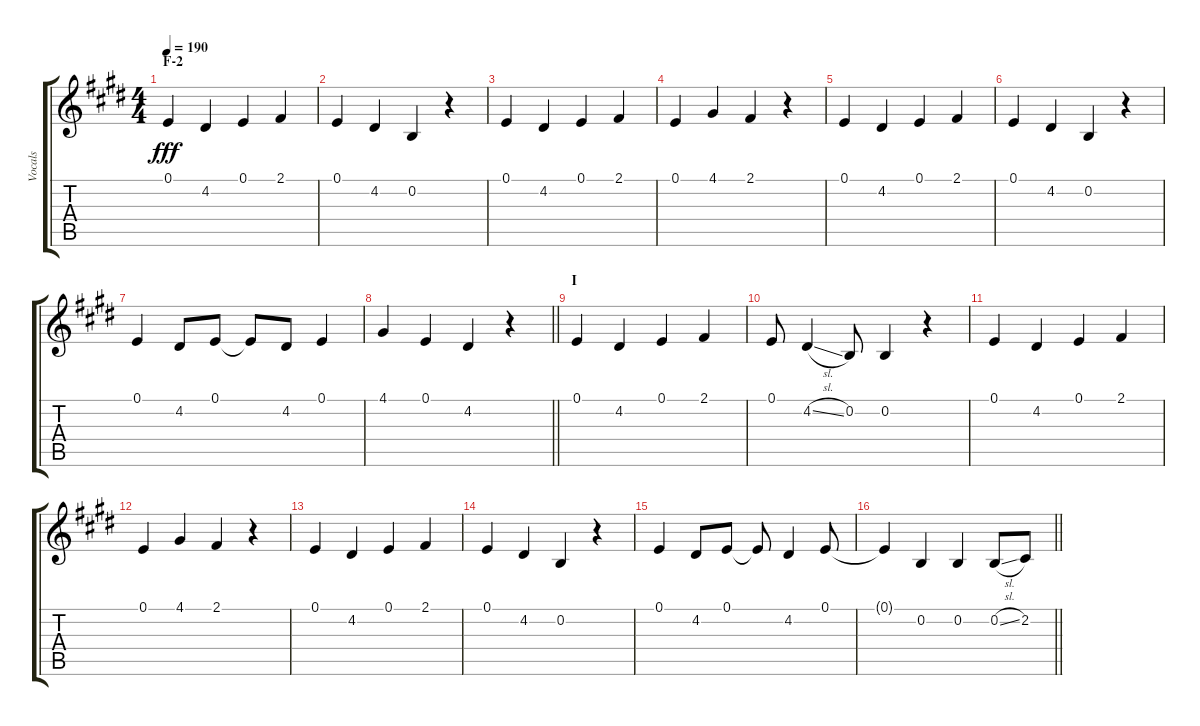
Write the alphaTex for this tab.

\track ("Vocals" "Vocals") {instrument voiceoohs}
\staff {score tabs}
\tuning (E4 B3 G3 D3 A2 E2) {hide}
\ts (4 4)
\section ("" "F-2")
\tempo 190
\clef g2
\ks e
0.1.4{dy fff} 4.2.4 0.1.4 2.1.4 |
0.1.4 4.2.4 0.2.4 r.4 |
0.1.4 4.2.4 0.1.4 2.1.4 |
0.1.4 4.1.4 2.1.4 r.4 |
0.1.4 4.2.4 0.1.4 2.1.4 |
0.1.4 4.2.4 0.2.4 r.4 |
0.1.4 4.2.8 0.1.8 0.1{t}.8 4.2.8 0.1.4 |
\barLineRight lightlight
4.1.4 0.1.4 4.2.4 r.4 |
\section ("" "I")
0.1.4 4.2.4 0.1.4 2.1.4 |
0.1.8 4.2{sl}.4 0.2.8 0.2.4 r.4 |
0.1.4 4.2.4 0.1.4 2.1.4 |
0.1.4 4.1.4 2.1.4 r.4 |
0.1.4 4.2.4 0.1.4 2.1.4 |
0.1.4 4.2.4 0.2.4 r.4 |
0.1.4 4.2.8 0.1.8 0.1{t}.8 4.2.4 0.1.8 |
\barLineRight lightlight
0.1{t}.4 0.2.4 0.2.4 0.2{sl}.8 2.2.8
